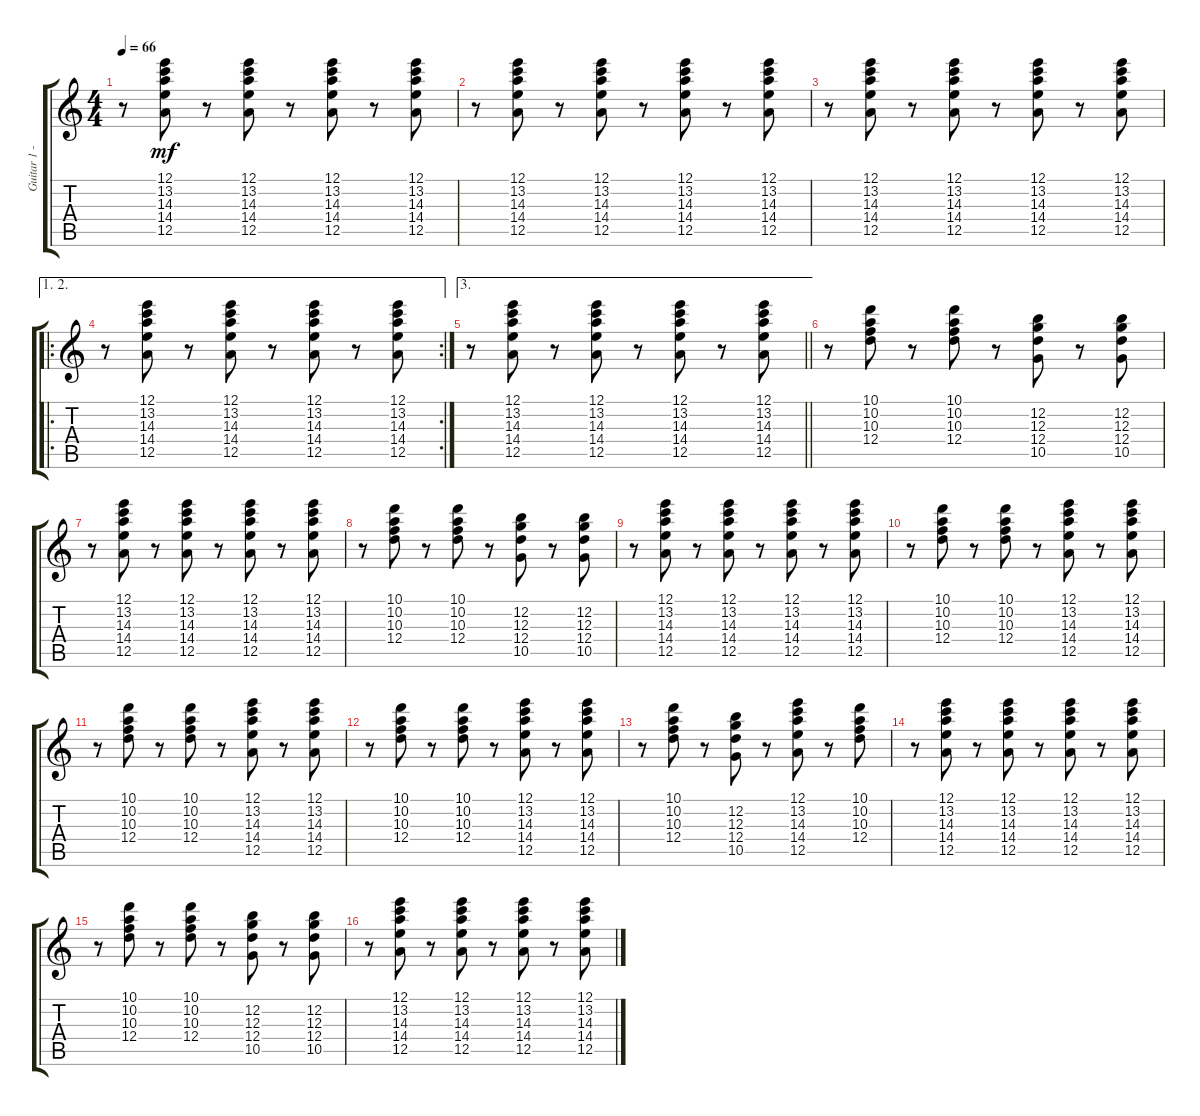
\track ("Guitar 1 - Chords                       " "Guitar 1 -") {instrument electricguitarclean}
\staff {score tabs}
\tuning (E4 B3 G3 D3 A2 E2) {hide}
\ts (4 4)
\tempo 66
\clef g2
\ks c
r.8{dy mf instrument electricguitarclean} (12.1 13.2 14.3 14.4 12.5).8 r.8 (12.1 13.2 14.3 14.4 12.5).8 r.8 (12.1 13.2 14.3 14.4 12.5).8 r.8 (12.1 13.2 14.3 14.4 12.5).8 |
r.8 (12.1 13.2 14.3 14.4 12.5).8 r.8 (12.1 13.2 14.3 14.4 12.5).8 r.8 (12.1 13.2 14.3 14.4 12.5).8 r.8 (12.1 13.2 14.3 14.4 12.5).8 |
r.8 (12.1 13.2 14.3 14.4 12.5).8 r.8 (12.1 13.2 14.3 14.4 12.5).8 r.8 (12.1 13.2 14.3 14.4 12.5).8 r.8 (12.1 13.2 14.3 14.4 12.5).8 |
\ae (1 2)
\ro
\rc 2
r.8 (12.1 13.2 14.3 14.4 12.5).8 r.8 (12.1 13.2 14.3 14.4 12.5).8 r.8 (12.1 13.2 14.3 14.4 12.5).8 r.8 (12.1 13.2 14.3 14.4 12.5).8 |
\ae 3
\barLineRight lightlight
r.8 (12.1 13.2 14.3 14.4 12.5).8 r.8 (12.1 13.2 14.3 14.4 12.5).8 r.8 (12.1 13.2 14.3 14.4 12.5).8 r.8 (12.1 13.2 14.3 14.4 12.5).8 |
r.8 (10.1 10.2 10.3 12.4).8 r.8 (10.1 10.2 10.3 12.4).8 r.8 (12.2 12.3 12.4 10.5).8 r.8 (12.2 12.3 12.4 10.5).8 |
r.8 (12.1 13.2 14.3 14.4 12.5).8 r.8 (12.1 13.2 14.3 14.4 12.5).8 r.8 (12.1 13.2 14.3 14.4 12.5).8 r.8 (12.1 13.2 14.3 14.4 12.5).8 |
r.8 (10.1 10.2 10.3 12.4).8 r.8 (10.1 10.2 10.3 12.4).8 r.8 (12.2 12.3 12.4 10.5).8 r.8 (12.2 12.3 12.4 10.5).8 |
r.8 (12.1 13.2 14.3 14.4 12.5).8 r.8 (12.1 13.2 14.3 14.4 12.5).8 r.8 (12.1 13.2 14.3 14.4 12.5).8 r.8 (12.1 13.2 14.3 14.4 12.5).8 |
r.8 (10.1 10.2 10.3 12.4).8 r.8 (10.1 10.2 10.3 12.4).8 r.8 (12.1 13.2 14.3 14.4 12.5).8 r.8 (12.1 13.2 14.3 14.4 12.5).8 |
r.8 (10.1 10.2 10.3 12.4).8 r.8 (10.1 10.2 10.3 12.4).8 r.8 (12.1 13.2 14.3 14.4 12.5).8 r.8 (12.1 13.2 14.3 14.4 12.5).8 |
r.8 (10.1 10.2 10.3 12.4).8 r.8 (10.1 10.2 10.3 12.4).8 r.8 (12.1 13.2 14.3 14.4 12.5).8 r.8 (12.1 13.2 14.3 14.4 12.5).8 |
r.8 (10.1 10.2 10.3 12.4).8 r.8 (12.2 12.3 12.4 10.5).8 r.8 (12.1 13.2 14.3 14.4 12.5).8 r.8 (10.1 10.2 10.3 12.4).8 |
r.8 (12.1 13.2 14.3 14.4 12.5).8 r.8 (12.1 13.2 14.3 14.4 12.5).8 r.8 (12.1 13.2 14.3 14.4 12.5).8 r.8 (12.1 13.2 14.3 14.4 12.5).8 |
r.8 (10.1 10.2 10.3 12.4).8 r.8 (10.1 10.2 10.3 12.4).8 r.8 (12.2 12.3 12.4 10.5).8 r.8 (12.2 12.3 12.4 10.5).8 |
r.8 (12.1 13.2 14.3 14.4 12.5).8 r.8 (12.1 13.2 14.3 14.4 12.5).8 r.8 (12.1 13.2 14.3 14.4 12.5).8 r.8 (12.1 13.2 14.3 14.4 12.5).8
